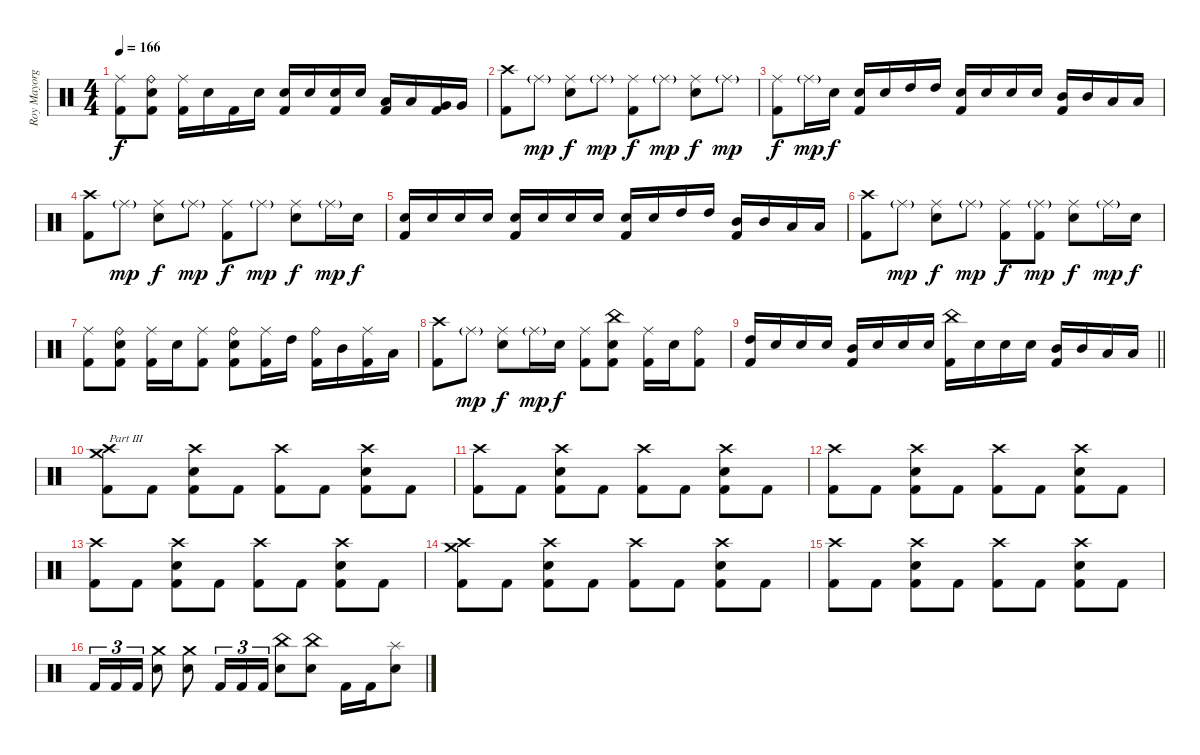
\track ("Roy Mayorga (Drums)" "Roy Mayorg") {instrument percussion}
\staff {score}
\articulation defaults
\ts (4 4)
\tempo 166
\clef neutral
\ks c
("Ride (middle)" "Kick (hit) 2").8{dy f} ("Ride (bell)" "Electric Snare (hit)" "Kick (hit) 2").8 ("Ride (middle)" "Kick (hit) 2").16 "Electric Snare (hit)".16 "Kick (hit) 2".16 "Electric Snare (hit)".16 ("Electric Snare (hit)" "Kick (hit) 2").16 "Electric Snare (hit)".16 ("Electric Snare (hit)" "Kick (hit) 2").16 "Electric Snare (hit)".16 ("Low Tom (hit)" "Kick (hit) 2").16 "Low Tom (hit)".16 ("Very Low Tom (hit)" "Kick (hit) 2").16 "Very Low Tom (hit)".16 |
("Crash high (hit)" "Kick (hit) 2").8 "Ride (middle)"{g}.8{dy mp} ("Ride (middle)" "Electric Snare (hit)").8{dy f} "Ride (middle)"{g}.8{dy mp} ("Ride (middle)" "Kick (hit) 2").8{dy f} "Ride (middle)"{g}.8{dy mp} ("Ride (middle)" "Electric Snare (hit)").8{dy f} "Ride (middle)"{g}.8{dy mp} |
("Ride (middle)" "Kick (hit) 2").8{dy f} "Ride (middle)"{g}.16{dy mp} "Electric Snare (hit)".16{dy f} ("Electric Snare (hit)" "Kick (hit) 2").16 "Electric Snare (hit)".16 "High Tom (hit)".16 "High Tom (hit)".16 ("Electric Snare (hit)" "Kick (hit) 2").16 "Electric Snare (hit)".16 "Electric Snare (hit)".16 "Electric Snare (hit)".16 ("Mid Tom (hit)" "Kick (hit) 2").16 "Mid Tom (hit)".16 "Low Tom (hit)".16 "Low Tom (hit)".16 |
("Crash high (hit)" "Kick (hit) 2").8 "Ride (middle)"{g}.8{dy mp} ("Ride (middle)" "Electric Snare (hit)").8{dy f} "Ride (middle)"{g}.8{dy mp} ("Ride (middle)" "Kick (hit) 2").8{dy f} "Ride (middle)"{g}.8{dy mp} ("Ride (middle)" "Electric Snare (hit)").8{dy f} "Ride (middle)"{g}.16{dy mp} "Electric Snare (hit)".16{dy f} |
("Electric Snare (hit)" "Kick (hit) 2").16 "Electric Snare (hit)".16 "Electric Snare (hit)".16 "Electric Snare (hit)".16 ("Electric Snare (hit)" "Kick (hit) 2").16 "Electric Snare (hit)".16 "Electric Snare (hit)".16 "Electric Snare (hit)".16 ("Electric Snare (hit)" "Kick (hit) 2").16 "Electric Snare (hit)".16 "High Tom (hit)".16 "High Tom (hit)".16 ("Mid Tom (hit)" "Kick (hit) 2").16 "Mid Tom (hit)".16 "Low Tom (hit)".16 "Low Tom (hit)".16 |
("Crash high (hit)" "Kick (hit) 2").8 "Ride (middle)"{g}.8{dy mp} ("Ride (middle)" "Electric Snare (hit)").8{dy f} "Ride (middle)"{g}.8{dy mp} ("Ride (middle)" "Kick (hit) 2").8{dy f} ("Ride (middle)"{g} "Kick (hit) 2").8{dy mp} ("Ride (middle)" "Electric Snare (hit)").8{dy f} "Ride (middle)"{g}.16{dy mp} "Electric Snare (hit)".16{dy f} |
("Ride (middle)" "Kick (hit) 2").8 ("Ride (bell)" "Electric Snare (hit)" "Kick (hit) 2").8 ("Ride (middle)" "Kick (hit) 2").16 "Electric Snare (hit)".16 ("Ride (middle)" "Kick (hit) 2").8 ("Ride (bell)" "Electric Snare (hit)" "Kick (hit) 2").8 ("Ride (middle)" "Kick (hit) 2").16 "High Tom (hit)".16 ("Ride (bell)" "Kick (hit) 2").16 "Mid Tom (hit)".16 ("Ride (middle)" "Kick (hit) 2").16 "Low Tom (hit)".16 |
("Crash high (hit)" "Kick (hit) 2").8 "Ride (middle)"{g}.8{dy mp} ("Ride (middle)" "Electric Snare (hit)").8{dy f} "Ride (middle)"{g}.16{dy mp} "Electric Snare (hit)".16{dy f} ("Ride (middle)" "Kick (hit) 2").8 ("China (hit)" "Electric Snare (hit)" "Kick (hit) 2").8 ("Ride (middle)" "Kick (hit) 2").16 "Electric Snare (hit)".16 ("Ride (bell)" "Kick (hit) 2").8 |
\barLineRight lightlight
("High Tom (hit)" "Kick (hit) 2").16 "Electric Snare (hit)".16 "Electric Snare (hit)".16 "Electric Snare (hit)".16 ("Mid Tom (hit)" "Kick (hit) 2").16 "Electric Snare (hit)".16 "Electric Snare (hit)".16 "Electric Snare (hit)".16 ("China (hit)" "Kick (hit) 2").16 "Electric Snare (hit)".16 "Electric Snare (hit)".16 "Electric Snare (hit)".16 ("Mid Tom (hit)" "Kick (hit) 2").16 "Mid Tom (hit)".16 "Low Tom (hit)".16 "Low Tom (hit)".16 |
("Crash medium (hit)" "Crash high (hit)" "Kick (hit) 2").8{txt "Part III"} "Kick (hit) 2".8 ("Crash high (hit)" "Electric Snare (hit)" "Kick (hit) 2").8 "Kick (hit) 2".8 ("Crash high (hit)" "Kick (hit) 2").8 "Kick (hit) 2".8 ("Crash high (hit)" "Electric Snare (hit)" "Kick (hit) 2").8 "Kick (hit) 2".8 |
("Crash high (hit)" "Kick (hit) 2").8 "Kick (hit) 2".8 ("Crash high (hit)" "Electric Snare (hit)" "Kick (hit) 2").8 "Kick (hit) 2".8 ("Crash high (hit)" "Kick (hit) 2").8 "Kick (hit) 2".8 ("Crash high (hit)" "Electric Snare (hit)" "Kick (hit) 2").8 "Kick (hit) 2".8 |
("Crash high (hit)" "Kick (hit) 2").8 "Kick (hit) 2".8 ("Crash high (hit)" "Electric Snare (hit)" "Kick (hit) 2").8 "Kick (hit) 2".8 ("Crash high (hit)" "Kick (hit) 2").8 "Kick (hit) 2".8 ("Crash high (hit)" "Electric Snare (hit)" "Kick (hit) 2").8 "Kick (hit) 2".8 |
("Crash high (hit)" "Kick (hit) 2").8 "Kick (hit) 2".8 ("Crash high (hit)" "Electric Snare (hit)" "Kick (hit) 2").8 "Kick (hit) 2".8 ("Crash high (hit)" "Kick (hit) 2").8 "Kick (hit) 2".8 ("Crash high (hit)" "Electric Snare (hit)" "Kick (hit) 2").8 "Kick (hit) 2".8 |
("Crash medium (hit)" "Crash high (hit)" "Kick (hit) 2").8 "Kick (hit) 2".8 ("Crash high (hit)" "Electric Snare (hit)" "Kick (hit) 2").8 "Kick (hit) 2".8 ("Crash high (hit)" "Kick (hit) 2").8 "Kick (hit) 2".8 ("Crash high (hit)" "Electric Snare (hit)" "Kick (hit) 2").8 "Kick (hit) 2".8 |
("Crash high (hit)" "Kick (hit) 2").8 "Kick (hit) 2".8 ("Crash high (hit)" "Electric Snare (hit)" "Kick (hit) 2").8 "Kick (hit) 2".8 ("Crash high (hit)" "Kick (hit) 2").8 "Kick (hit) 2".8 ("Crash high (hit)" "Electric Snare (hit)" "Kick (hit) 2").8 "Kick (hit) 2".8 |
"Kick (hit) 2".16{tu (3 2)} "Kick (hit) 2".16{tu (3 2)} "Kick (hit) 2".16{tu (3 2)} ("Crash medium (hit)" "Electric Snare (hit)").8 ("Crash medium (hit)" "Electric Snare (hit)").8 "Kick (hit) 2".16{tu (3 2)} "Kick (hit) 2".16{tu (3 2)} "Kick (hit) 2".16{tu (3 2)} ("China (hit)" "Electric Snare (hit)").8 ("China (hit)" "Electric Snare (hit)").8 "Kick (hit) 2".16 "Kick (hit) 2".16 ("Splash (hit)" "Electric Snare (hit)").8
